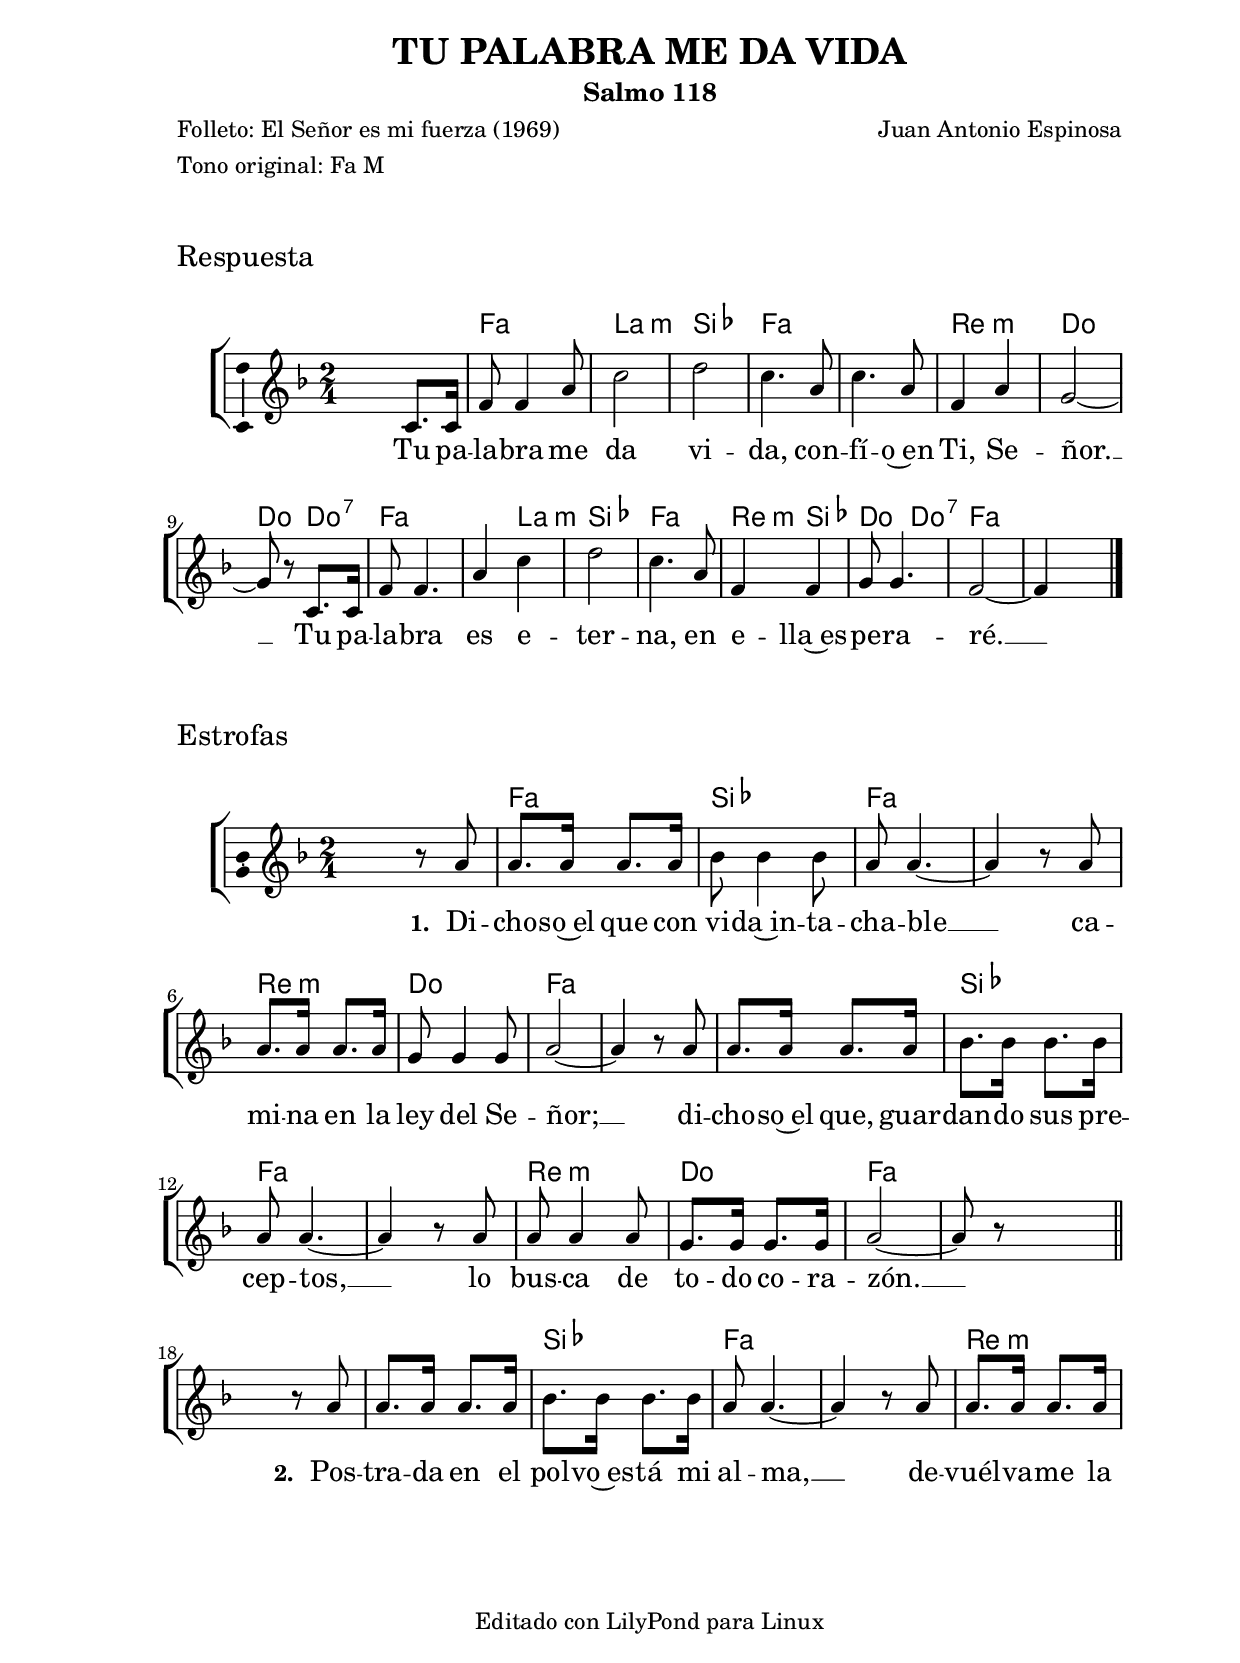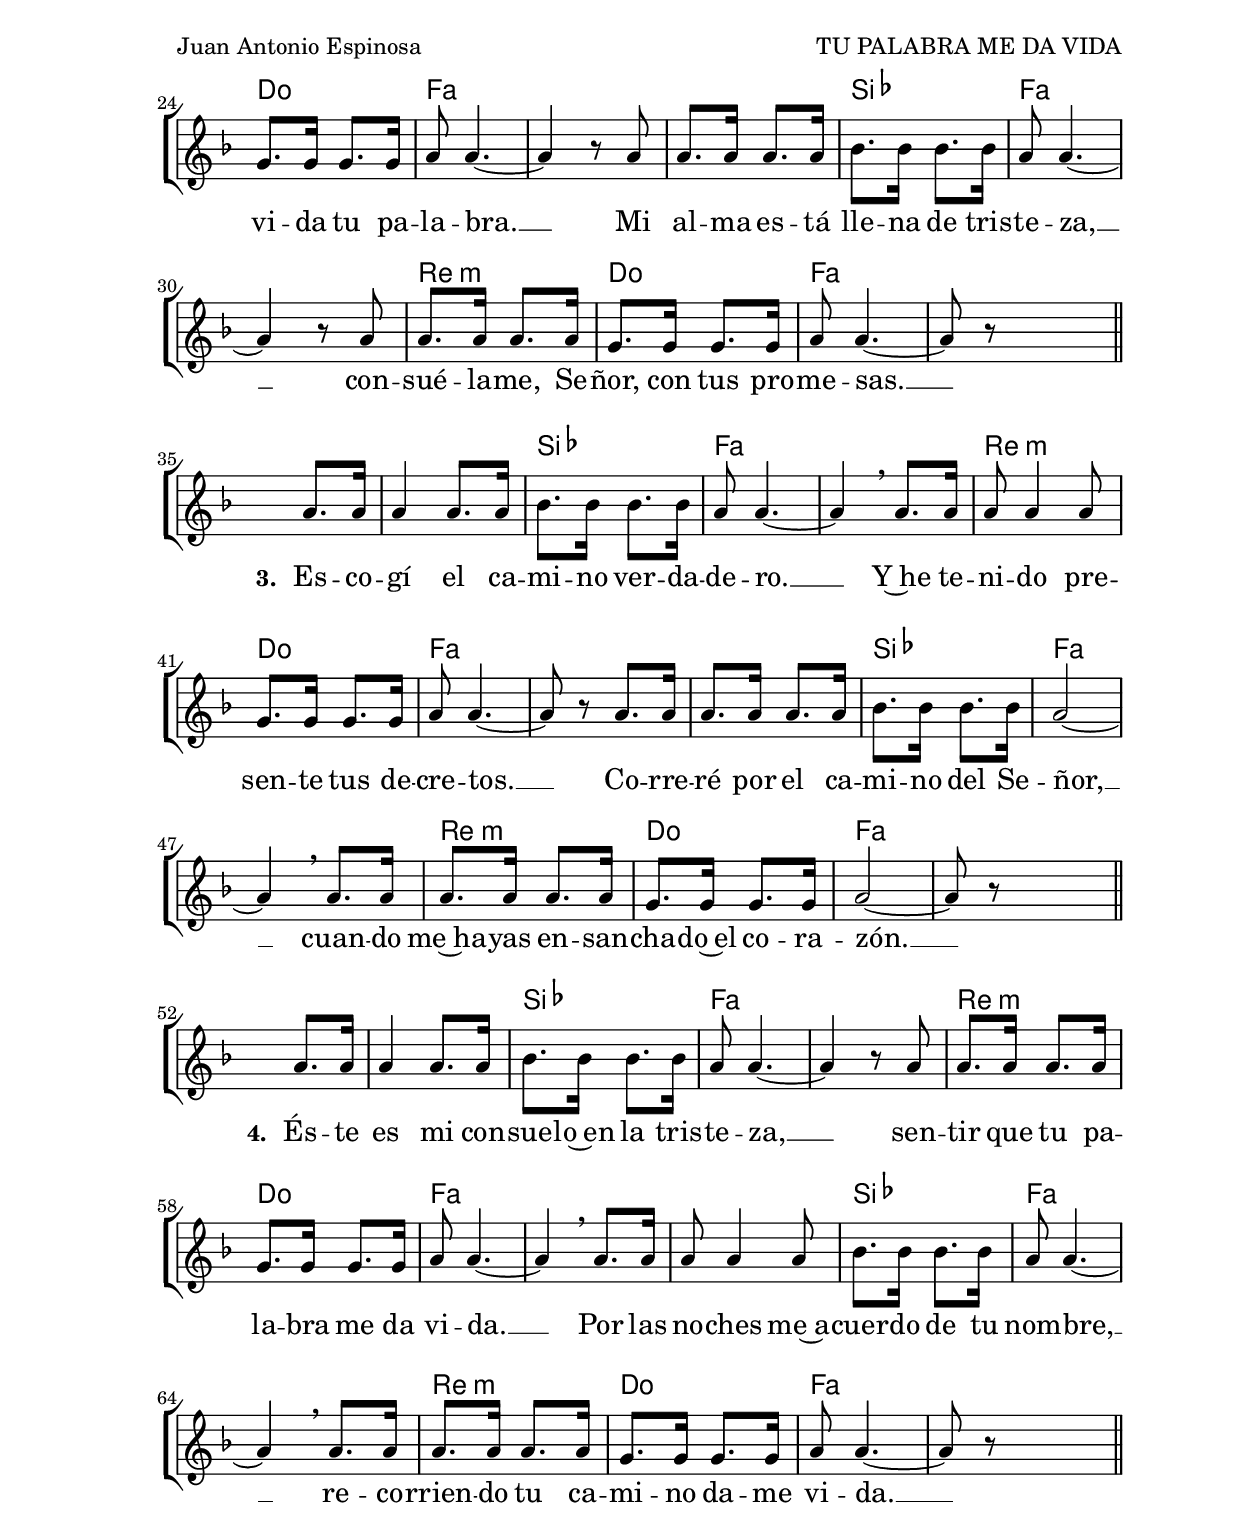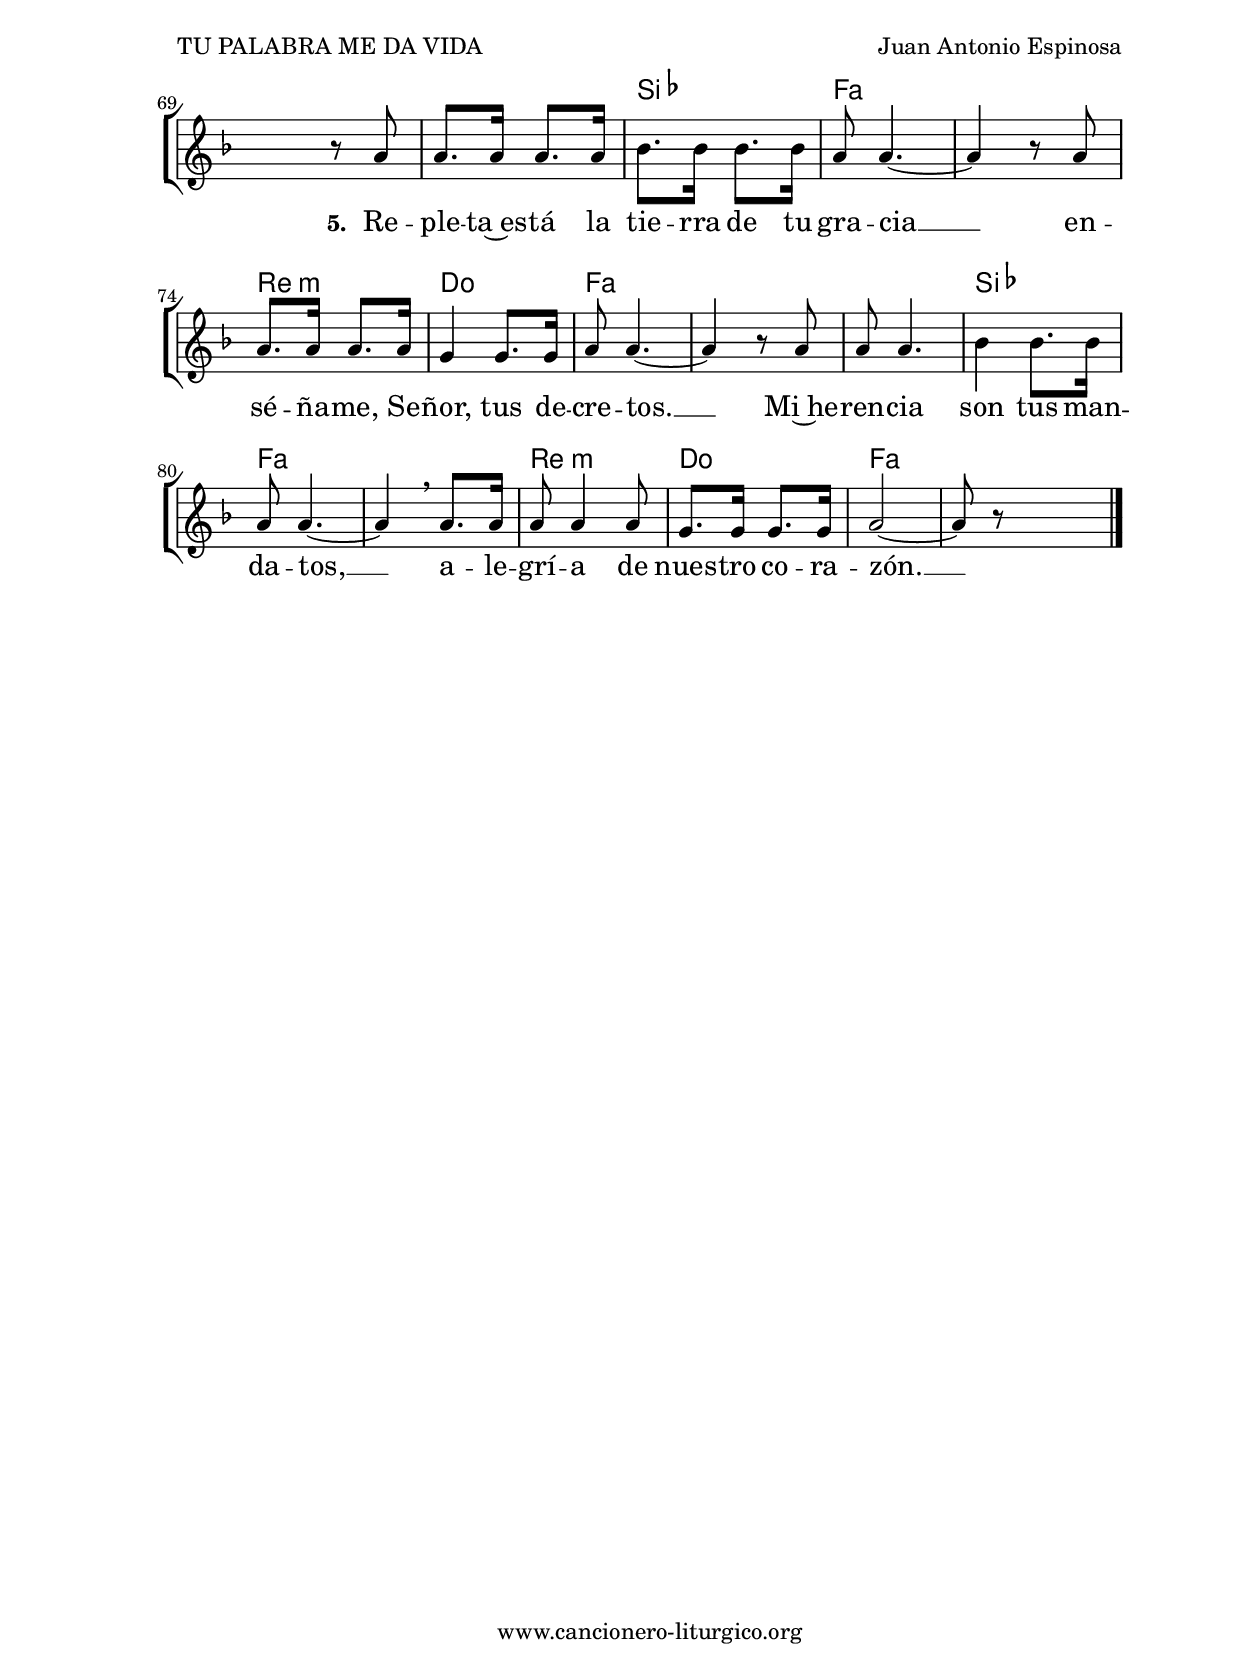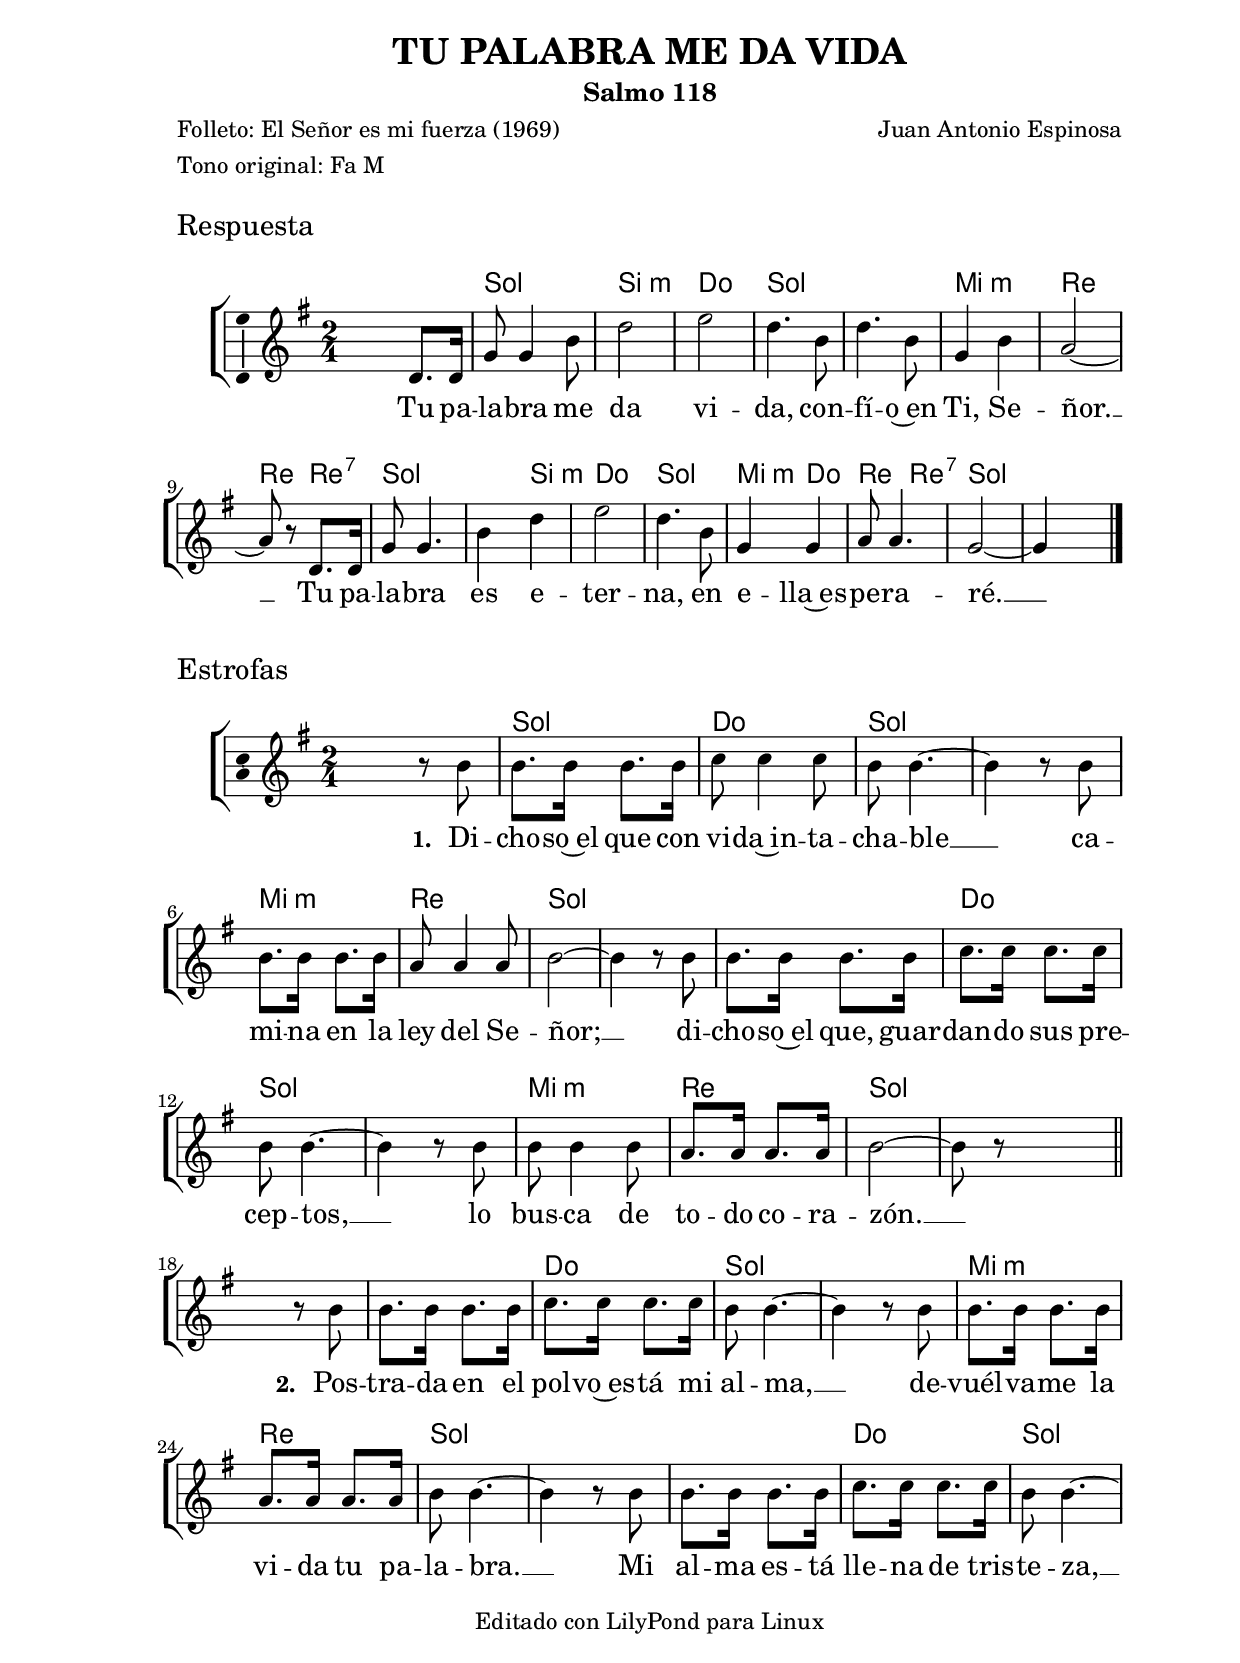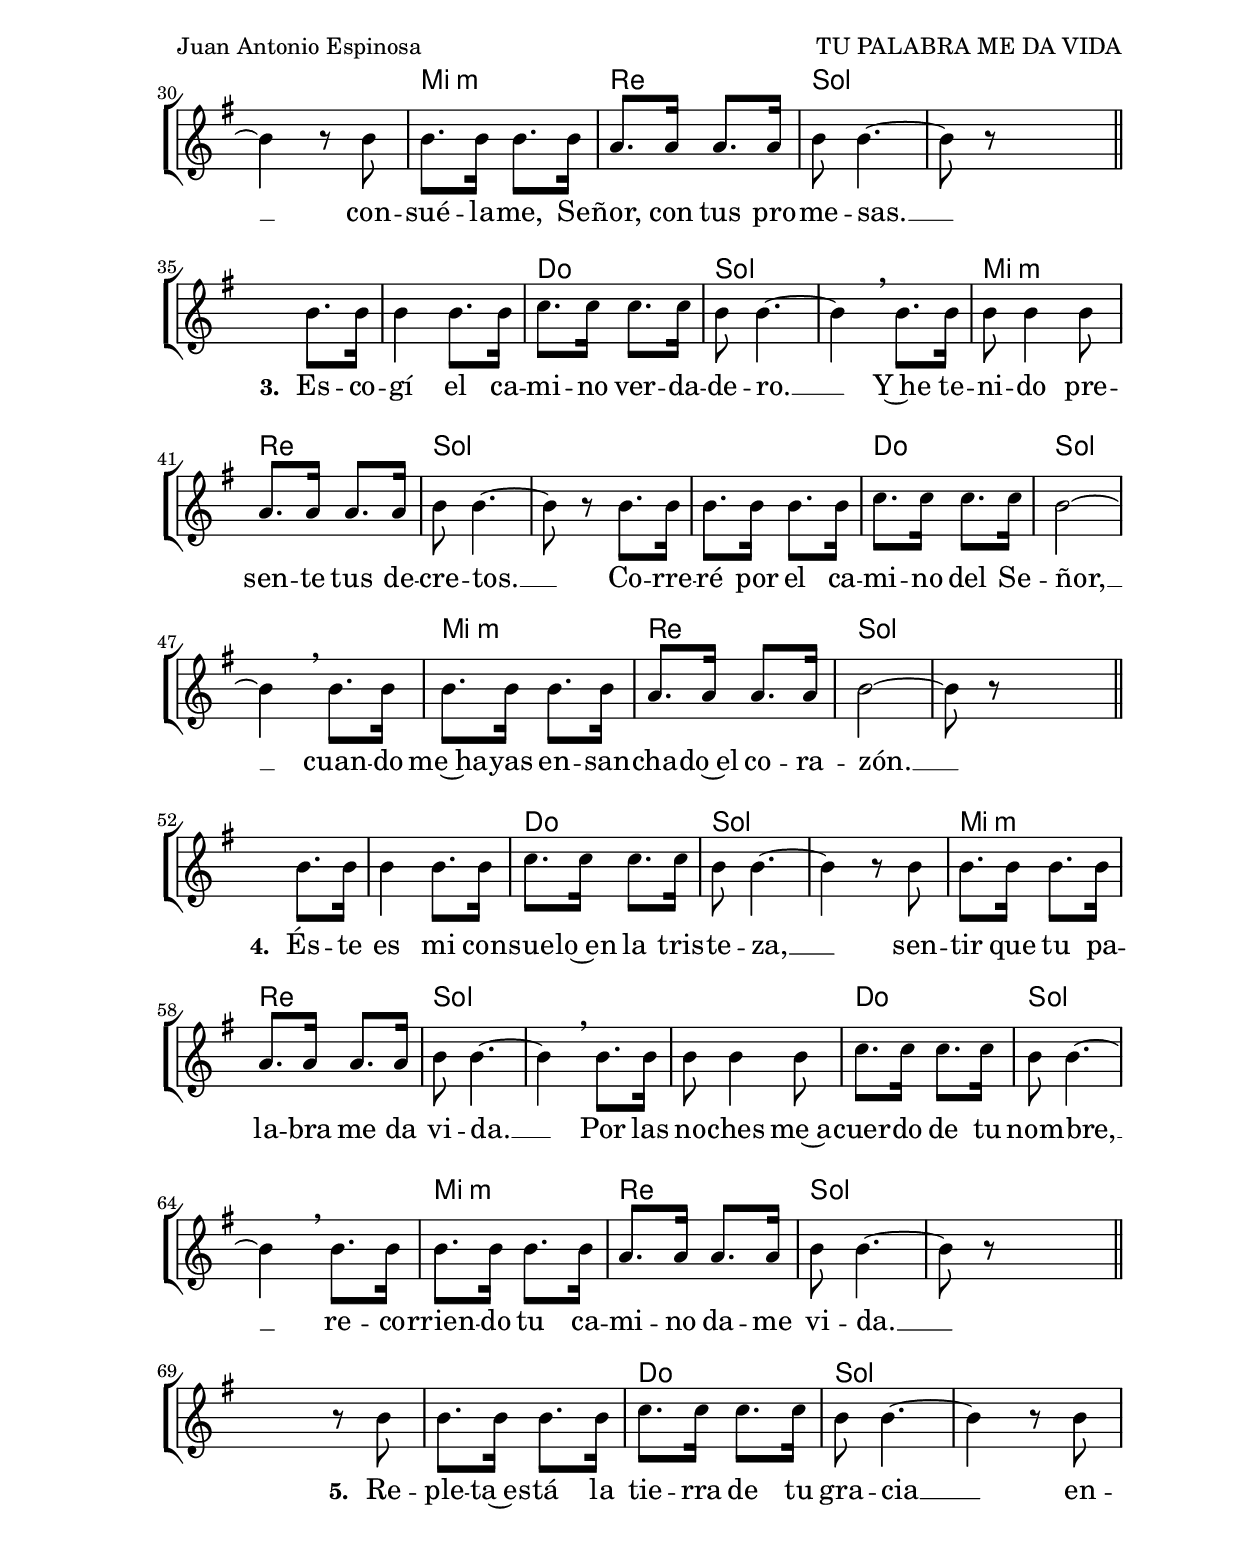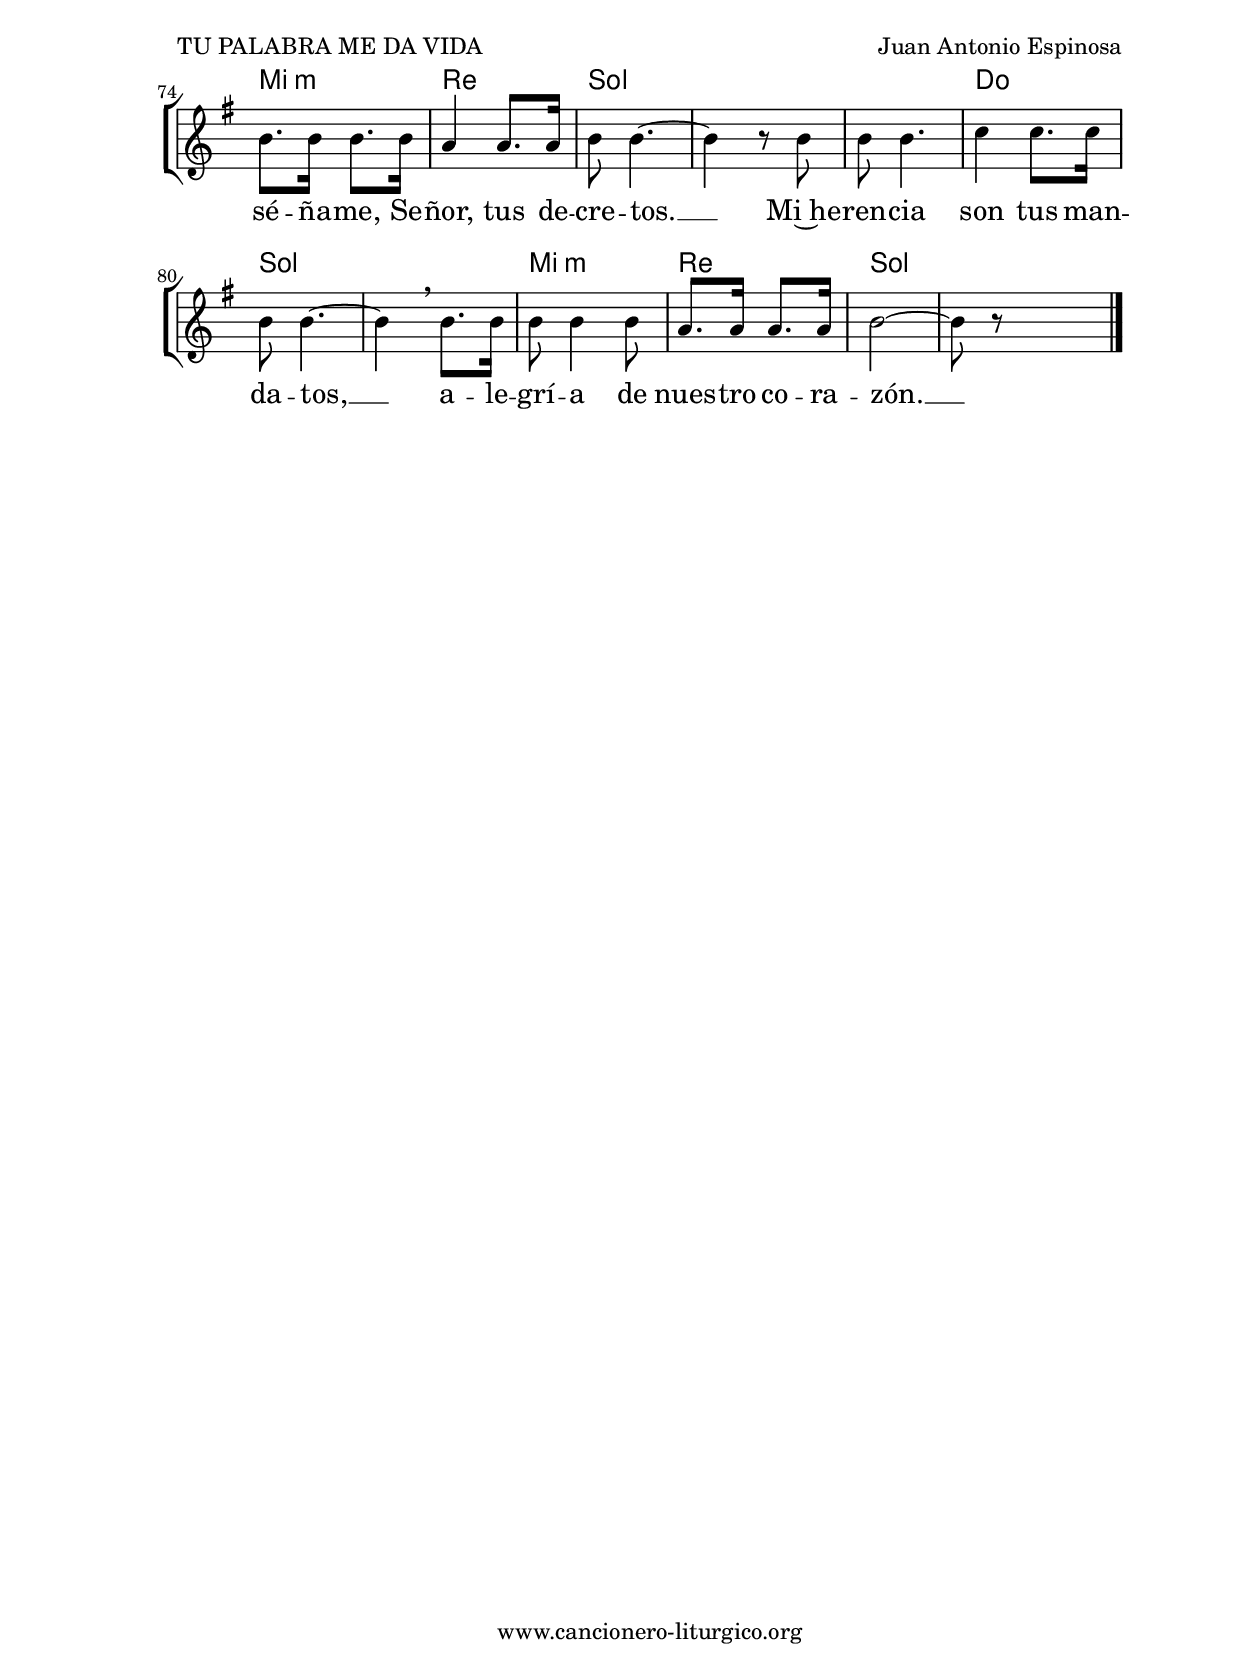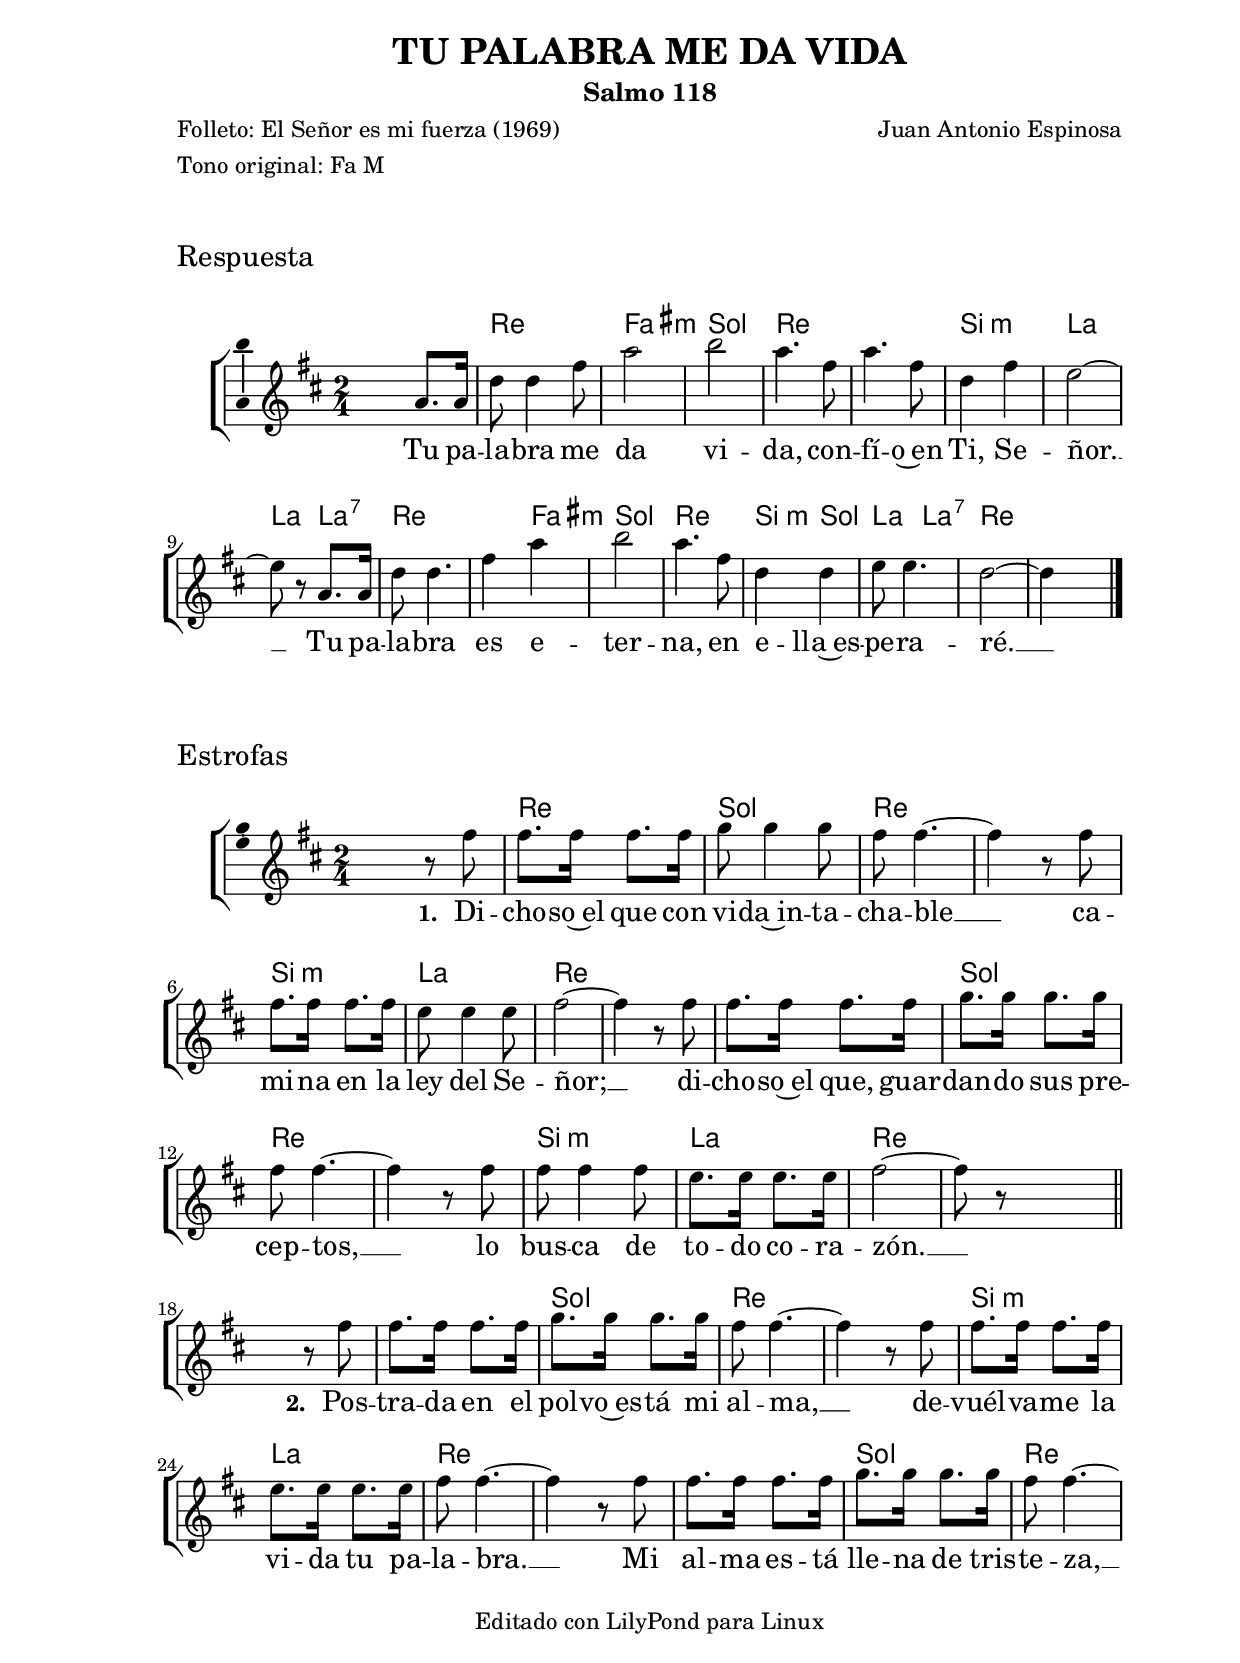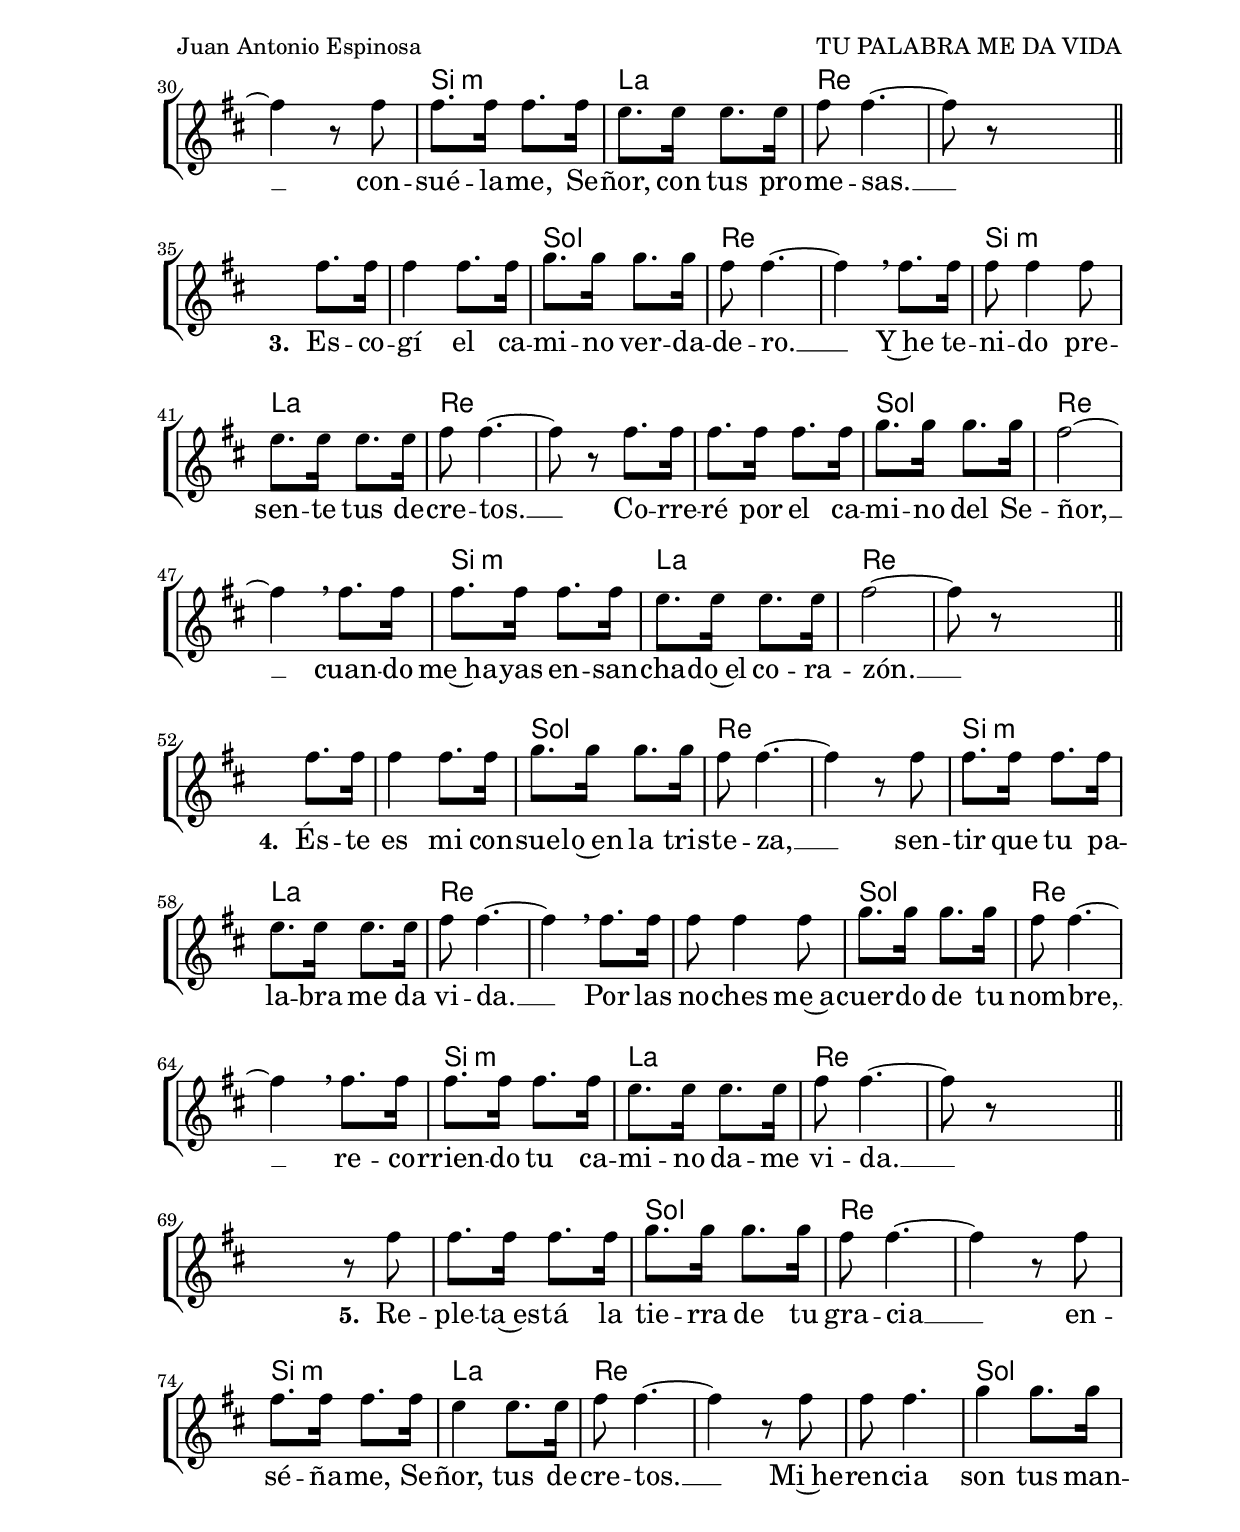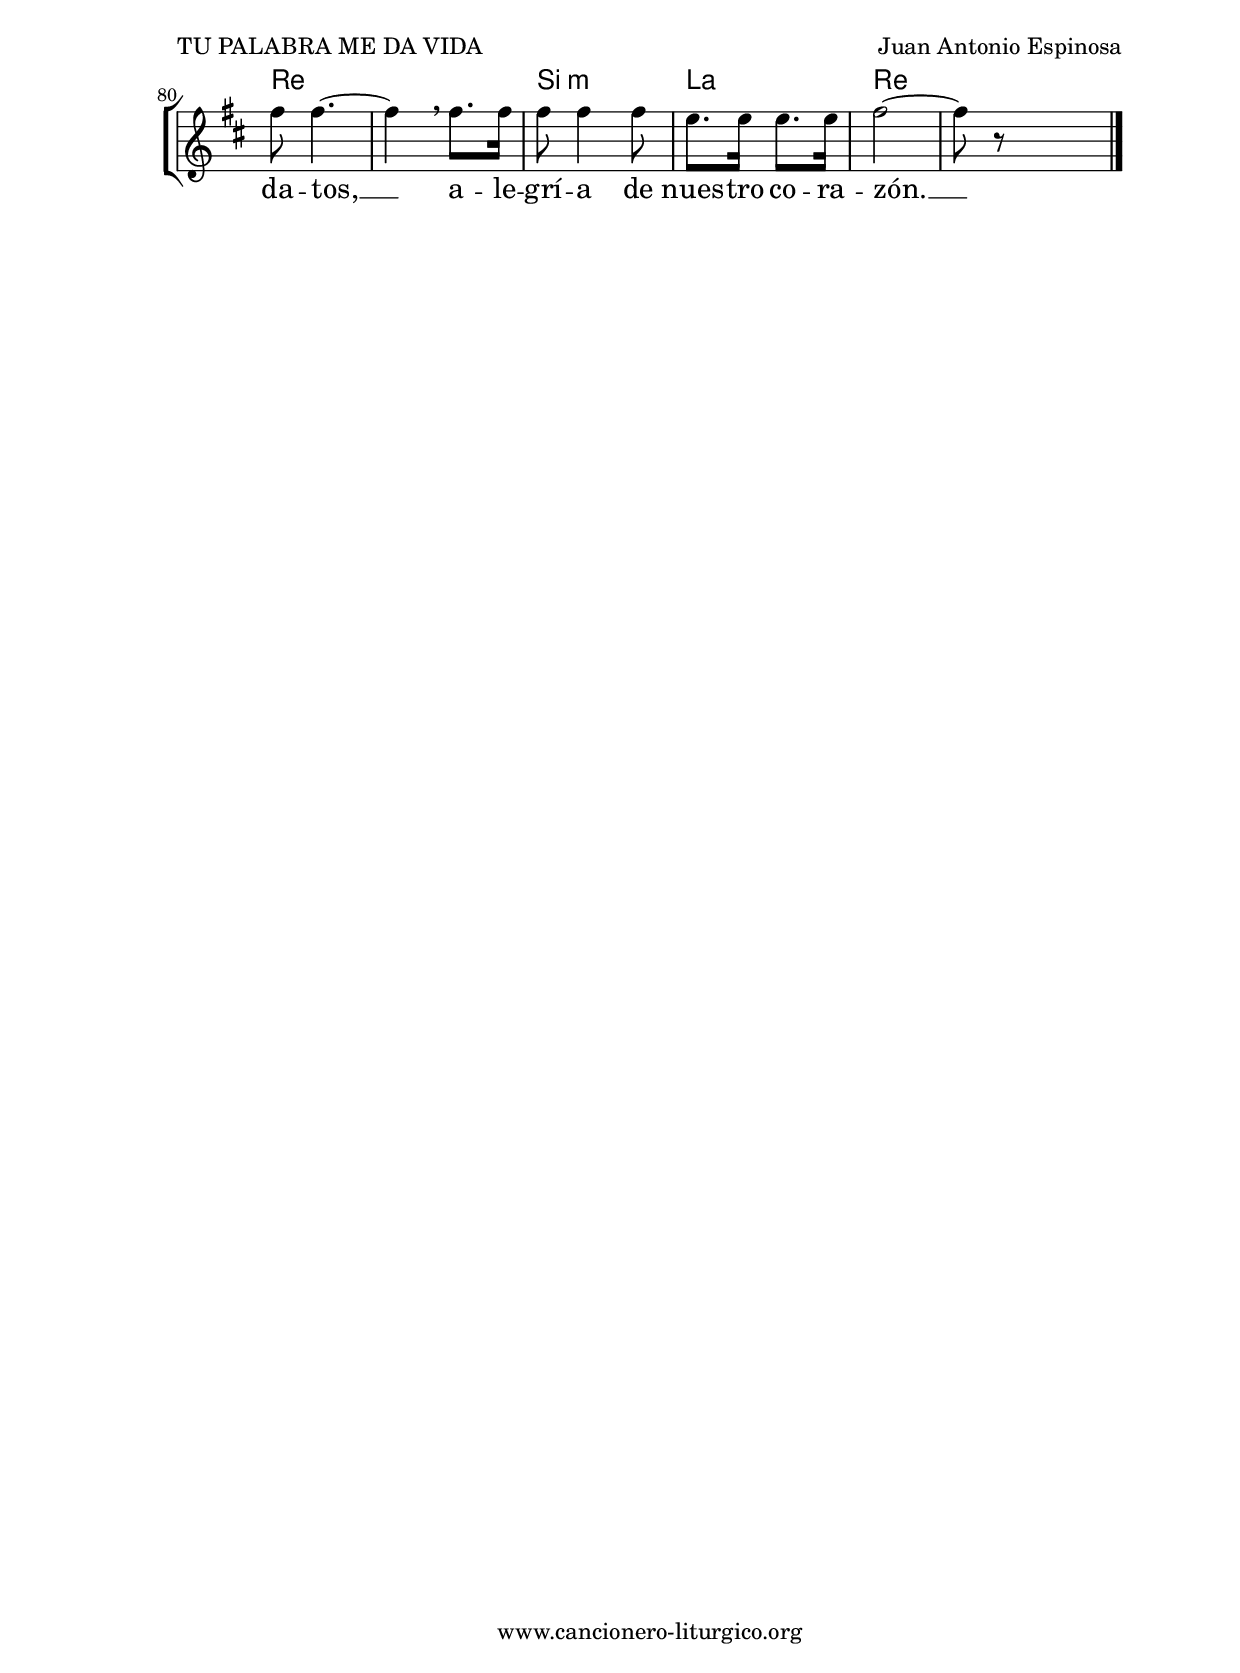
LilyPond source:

%
%para convertir .midi en .wav:
%timidity filename.midi -Ow -o finename.wav
%
%
%Para convertir de .wav a .mp3:
%lame -h -m j filename.wav
%
%
%para escuchar el midi:
%timidity nombrefichero.midi
%


%versión de lilypond para la que se ha escrito esta partitura:
\version "2.16.0"

	%Tamaño papel
	#(set-default-paper-size "a4")
	%Tamaño partitura
	#(set-global-staff-size 20)
	%No responde al pulsar sobre una nota
	#(ly:set-option 'point-and-click #f)

%parámetros del encabezamiento:
\header {
	title = "TU PALABRA ME DA VIDA"
	subtitle = "Salmo 118"
	composer = "Juan Antonio Espinosa"
	poet = "Folleto: El Señor es mi fuerza (1969)"
	meter = "Tono original: Fa M"
	arranger = ""
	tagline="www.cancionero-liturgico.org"
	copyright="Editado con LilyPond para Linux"
	}

%parámetros asociados al papel:
\paper  {
	oddHeaderMarkup = \markup {\fill-line { \on-the-fly #not-first-page \fromproperty #'header:title \on-the-fly #not-first-page \fromproperty #'header:composer }}
	evenHeaderMarkup = \markup {\fill-line { \fromproperty #'header:composer \fromproperty #'header:title }}
	#(set-paper-size "a4")
	print-page-number = ##f
	first-page-number = 1
	print-first-page-number = ##f
	head-separation = 3.0 \cm
	top-margin = 2.0 \cm
	bottom-margin = 0.5\cm
	left-margin = 3.0 \cm
	line-width = 16.0 \cm 
	indent = 8\mm
	interscoreline = 2.\mm
	between-system-space = 15\mm
%	para que las partituras no llenen la hoja:
	ragged-bottom = ##t
%	idem para la última hoja:
	ragged-last-bottom = ##f
%	para que las partituras llenen el ancho del papel:
	ragged-last = ##f
	after-title-space = 2.5 \cm
%page-count=2
%system-count=8

	%Flexible Vertical Spacing
	markup-system-spacing =
	#'((basic-distance . 5) (minimum-distance . 3) (padding . 3))
	score-markup-spacing =
	#'((basic-distance . 15) (minimum-distance . 10) (padding . 3))
%	score-system-spacing =
%	#'((basic-distance . 15) (minimum-distance . 10) (padding . 5))
	system-system-spacing =
	#'((basic-distance . 5) (minimum-distance . 3) (padding . 3))
	markup-markup-spacing =
	#'((basic-distance . 20) (minimum-distance . 15) (padding . 3))
	last-bottom-spacing =
	#'((basic-distance . 5) (minimum-distance . 5) (padding . 3))
%	top-system-spacing =
%	#'((basic-distance . 10) (minimum-distance . 5) (padding . 3))
%	top-markup-spacing =
%	#'((basic-distance . 15) (minimum-distance . 10) (padding . 3))

	}


%parámetros que afectan a toda la partitura:
global =  {
	%clave de sol (G):
	\clef G
	%armadura:
%%%	\transpose a c
	\key f \major
	\tempo 4=100
	\set Score.tempoHideNote = ##t
	}


%%%%%%%%%%%%%%%%%%%%%%%%%%%%%%%%%%%%%%%%%%%%%%%%%%%%%%%
%%%%%%%%%%%%%%%%%%%%%%%%%%%%%%%%%%%%%%%%%%%%%%%%%%%%%%%
%%%%%%%%%%%%%%%%%%%%%%%%%%%%%%%%%%%%%%%%%%%%%%%%%%%%%%%


acordesrespuno = {
	\italianChords
	\chordmode {
%%%	\transpose b c'
{

s2
f2 a:m bes f f d2:m c c4 c:7
f2 f4 a:m bes2 f d4:m bes c c:7 f2 s2

%f4 c:7
%f2 a:m bes f f d:m c c:7
%f a:m bes f d:m c:7 f2 s2

}
}
}

melodiarespuno = 
%%%	\transpose b c'
{
	\relative c'{

\time 2/4

s4 c8. c16
f8 f4 a8
c2
d2
c4. a8
c4. a8
f4 a4
g2~
g8 r8 c,8. c16
f8 f4.
a4 c4
d2
c4. a8
f4 f4
g8 g4.
f2~
f4 s4

\bar "|."
}
}


textorespuno = \lyricmode {

Tu pa -- la -- bra me da vi -- da,
con -- fí -- o~en Ti, Se -- ñor. __
Tu pa -- la -- bra es e -- ter -- na,
en e -- lla~es -- pe -- ra -- ré. __

	}

acordesrespunoStaff = \context ChordNames = acordesrespunoStaff <<
	\set chordChanges = ##t
	\acordesrespuno
	>>


vozrespunoStaff = \context Voice = vozrespunoStaff
\with {\consists "Ambitus_engraver"}
<<
%	\set Staff.instrumentName = ""
%	\set Staff.shortInstrumentName = ""
%	\set Staff.midiInstrument = #"clarinet"
%	\set Staff.midiInstrument = #"cello"
%	\set Staff.midiInstrument = #"flute"
	\set Staff.midiInstrument = #"electric guitar (jazz)"
%	\set Staff.midiInstrument = #"english horn"
%	\set Staff.midiInstrument = #"violin"
%	\set Staff.midiInstrument = #"glockenspiel"
	\set Staff.midiMinimumVolume = #0.7
	\set Staff.midiMaximumVolume = #0.9
	\global
	\melodiarespuno
	>>

textorespunoStaff = \context Lyrics = textorespunoStaff <<
	\lyricsto vozrespunoStaff \textorespuno
	>>


%%%%%%%%%%%%%%%%%%%%%%%%%%%%%%%%%%%%%%%%%%%%%%%%%%%%%%%
%%%%%%%%%%%%%%%%%%%%%%%%%%%%%%%%%%%%%%%%%%%%%%%%%%%%%%%
%%%%%%%%%%%%%%%%%%%%%%%%%%%%%%%%%%%%%%%%%%%%%%%%%%%%%%%


acordesrespest = {
	\italianChords
	\chordmode {
%%%	\transpose b c'
{

s2 f2 bes f1 d2:m c f1
f2 bes f s d:m c f s2

s2 f2 bes f1 d2:m c f1
f2 bes f s d:m c f s2

s2 f2 bes f1 d2:m c f1
f2 bes f s d:m c f s2

s2 f2 bes f1 d2:m c f1
f2 bes f s d:m c f s2

s2 f2 bes f1 d2:m c f1
f2 bes f s d:m c f s2

%s2 f2 bes f1 d2:m c f1
%f2 bes f a:7 d:m c f s2

}
}
}

melodiarespest = 
%%%	\transpose b c'
{
	\relative c''{

\time 2/4

s4 r8 a8
a8. a16 a8. a16
bes8 bes4 bes8
a8 a4.~
a4 r8 a8
a8. a16 a8. a16
g8 g4 g8
a2~a4 r8

a8
a8. a16 a8. a16
bes8. bes16 bes8. bes16
a8 a4.~
a4 r8 a8
a8 a4 a8
g8. g16 g8. g16
a2~a8 r8 s4

\bar "||"
\break

s4 r8 a8
a8. a16 a8. a16
bes8. bes16 bes8. bes16
a8 a4.~
a4 r8 a8
a8. a16 a8. a16
g8. g16 g8. g16
a8 a4.~a4 r8

a8
a8. a16 a8. a16
bes8. bes16 bes8. bes16
a8 a4.~
a4 r8 a8
a8. a16 a8. a16
g8. g16 g8. g16
a8 a4.~a8 r8 s4

\bar "||"
\break

s4 a8. a16
a4 a8. a16
bes8. bes16 bes8. bes16
a8 a4.~
a4 \breathe a8. a16
a8 a4 a8
g8. g16 g8. g16
a8 a4.~a8 r8

a8. a16
a8. a16 a8. a16
bes8. bes16 bes8. bes16
a2~
a4 \breathe a8. a16
a8. a16 a8. a16
g8. g16 g8. g16
a2~a8 r8 s4

\bar "||"
\break

s4 a8. a16
a4 a8. a16
bes8. bes16 bes8. bes16
a8 a4.~
a4 r8 a8
a8. a16 a8. a16
g8. g16 g8. g16
a8 a4.~a4 \breathe

a8. a16
a8 a4 a8
bes8. bes16 bes8. bes16
a8 a4.~
a4 \breathe a8. a16
a8. a16 a8. a16
g8. g16 g8. g16
a8 a4.~a8 r8 s4

\bar "||"
\break

s4 r8 a8
a8. a16 a8. a16
bes8. bes16 bes8. bes16
a8 a4.~
a4 r8 a8
a8. a16 a8. a16
g4 g8. g16
a8 a4.~a4 r8

a8
a8 a4.
bes4 bes8. bes16
a8 a4.~
a4 \breathe a8. a16
a8 a4 a8
g8. g16 g8. g16
a2~a8 r8 s4

\bar "|."
}
}


textorespest = \lyricmode {

\set stanza =#"1. " Di -- cho -- so~el que con vi -- da~in -- ta -- cha -- ble __
ca -- mi -- na en la ley del Se -- ñor; __
di -- cho -- so~el que, guar -- dan -- do sus pre -- cep -- tos, __
lo bus -- ca de to -- do co -- ra -- zón. __

\set stanza =#"2. " Pos -- tra -- da en el pol -- vo~es -- tá mi al -- ma, __
de -- vuél -- va -- me la vi -- da tu pa -- la -- bra. __
Mi al -- ma es -- tá lle -- na de tris -- te -- za, __
con -- sué -- la -- me, Se -- ñor, con tus pro -- me -- sas. __

\set stanza =#"3. " Es -- co -- gí el ca -- mi -- no ver -- da -- de -- ro. __
Y~he te -- ni -- do pre -- sen -- te tus de -- cre -- tos. __
Co -- rre -- ré por el ca -- mi -- no del Se -- ñor, __
cuan -- do me~ha -- yas en -- san -- cha -- do~el co -- ra -- zón. __

\set stanza =#"4. " És -- te es mi con -- sue -- lo~en la tris -- te -- za, __
sen -- tir que tu pa -- la -- bra me da vi -- da. __
Por las no -- ches me~a -- cuer -- do de tu nom -- bre, __
re -- co -- rrien -- do tu ca -- mi -- no da -- me vi -- da. __

\set stanza =#"5. " Re -- ple -- ta~es -- tá la tie -- rra de tu gra -- cia __
en -- sé -- ña -- me, Se -- ñor, tus de -- cre -- tos. __
Mi~he -- ren -- cia son tus man -- da -- tos, __
a -- le -- grí -- a de nues -- tro co -- ra -- zón. __

	}

acordesrespestStaff = \context ChordNames = acordesrespestStaff <<
	\set chordChanges = ##t
	\acordesrespest
	>>


vozrespestStaff = \context Voice = vozrespestStaff
\with {\consists "Ambitus_engraver"}
<<
%	\set Staff.instrumentName = ""
%	\set Staff.shortInstrumentName = ""
%	\set Staff.midiInstrument = #"clarinet"
%	\set Staff.midiInstrument = #"cello"
%	\set Staff.midiInstrument = #"flute"
	\set Staff.midiInstrument = #"electric guitar (jazz)"
%	\set Staff.midiInstrument = #"english horn"
%	\set Staff.midiInstrument = #"violin"
%	\set Staff.midiInstrument = #"glockenspiel"
	\set Staff.midiMinimumVolume = #0.7
	\set Staff.midiMaximumVolume = #0.9
	\global
	\melodiarespest
	>>

textorespestStaff = \context Lyrics = textorespestStaff <<
	\lyricsto vozrespestStaff \textorespest
	>>


%%%%%%%%%%%%%%%%%%%%%%%%%%%%%%%%%%%%%%%%%%%%%%%%%%%%%%%
%%%%%%%%%%%%%%%%%%%%%%%%%%%%%%%%%%%%%%%%%%%%%%%%%%%%%%%
%%%%%%%%%%%%%%%%%%%%%%%%%%%%%%%%%%%%%%%%%%%%%%%%%%%%%%%


\book {
	\score {
		\context ChoirStaff {
			\override StaffGroup.SystemStartBracket #'collapse-height = #1
			\override Score.SystemStartBar #'collapse-height = #1
			<<
			\acordesrespunoStaff
			\vozrespunoStaff
			\textorespunoStaff
			>>
			}
		\layout {
	    		\context {
				\Lyrics
				\override LyricText #'font-size = #2
				}
	   		 \context {
				\Score
				\override StaffSymbol #'staff-space = #(magstep +3)
				}
			}
		\header{piece=\markup{\fontsize #2 "Respuesta"}}
		}
	\score {
		\context ChoirStaff {
			\override StaffGroup.SystemStartBracket #'collapse-height = #1
			\override Score.SystemStartBar #'collapse-height = #1
			<<
			\acordesrespestStaff
			\vozrespestStaff
			\textorespestStaff
			>>
			}
		\layout {
	    		\context {
				\Lyrics
				\override LyricText #'font-size = #2
				}
	   		 \context {
				\Score
				\override StaffSymbol #'staff-space = #(magstep +3)
				}
			}
		\header{piece=\markup{\fontsize #2 "Estrofas"}}
		}
	\score {
		\unfoldRepeats
		\context ChoirStaff {
			<<
			\acordesrespunoStaff
			\vozrespunoStaff
			>>
			<<
			\acordesrespestStaff
			\vozrespestStaff
			>>
			}
		\midi {
	  		\context {
	  			\Score
				tempoWholesPerMinute = #(ly:make-moment 70 4)
				}
			}
		}
	}

#(define output-suffix "C")
\book {
	\score {
		\context ChoirStaff {
			\override StaffGroup.SystemStartBracket #'collapse-height = #1
			\override Score.SystemStartBar #'collapse-height = #1
\transpose c d
			<<
			\acordesrespunoStaff
			\vozrespunoStaff
			\textorespunoStaff
			>>
			}
		\layout {
	    		\context {
				\Lyrics
				\override LyricText #'font-size = #2
				}
	   		 \context {
				\Score
				\override StaffSymbol #'staff-space = #(magstep +3)
				}
			}
		\header{piece=\markup{\fontsize #2 "Respuesta"}}
		}
	\score {
		\context ChoirStaff {
			\override StaffGroup.SystemStartBracket #'collapse-height = #1
			\override Score.SystemStartBar #'collapse-height = #1
\transpose c d
			<<
			\acordesrespestStaff
			\vozrespestStaff
			\textorespestStaff
			>>
			}
		\layout {
	    		\context {
				\Lyrics
				\override LyricText #'font-size = #2
				}
	   		 \context {
				\Score
				\override StaffSymbol #'staff-space = #(magstep +3)
				}
			}
		\header{piece=\markup{\fontsize #2 "Estrofas"}}
		}
	}

#(define output-suffix "S")
\book {
	\score {
		\context ChoirStaff {
			\override StaffGroup.SystemStartBracket #'collapse-height = #1
			\override Score.SystemStartBar #'collapse-height = #1
\transpose c a
			<<
			\acordesrespunoStaff
			\vozrespunoStaff
			\textorespunoStaff
			>>
			}
		\layout {
	    		\context {
				\Lyrics
				\override LyricText #'font-size = #2
				}
	   		 \context {
				\Score
				\override StaffSymbol #'staff-space = #(magstep +3)
				}
			}
		\header{piece=\markup{\fontsize #2 "Respuesta"}}
		}
	\score {
		\context ChoirStaff {
			\override StaffGroup.SystemStartBracket #'collapse-height = #1
			\override Score.SystemStartBar #'collapse-height = #1
\transpose c a
			<<
			\acordesrespestStaff
			\vozrespestStaff
			\textorespestStaff
			>>
			}
		\layout {
	    		\context {
				\Lyrics
				\override LyricText #'font-size = #2
				}
	   		 \context {
				\Score
				\override StaffSymbol #'staff-space = #(magstep +3)
				}
			}
		\header{piece=\markup{\fontsize #2 "Estrofas"}}
		}
	}



